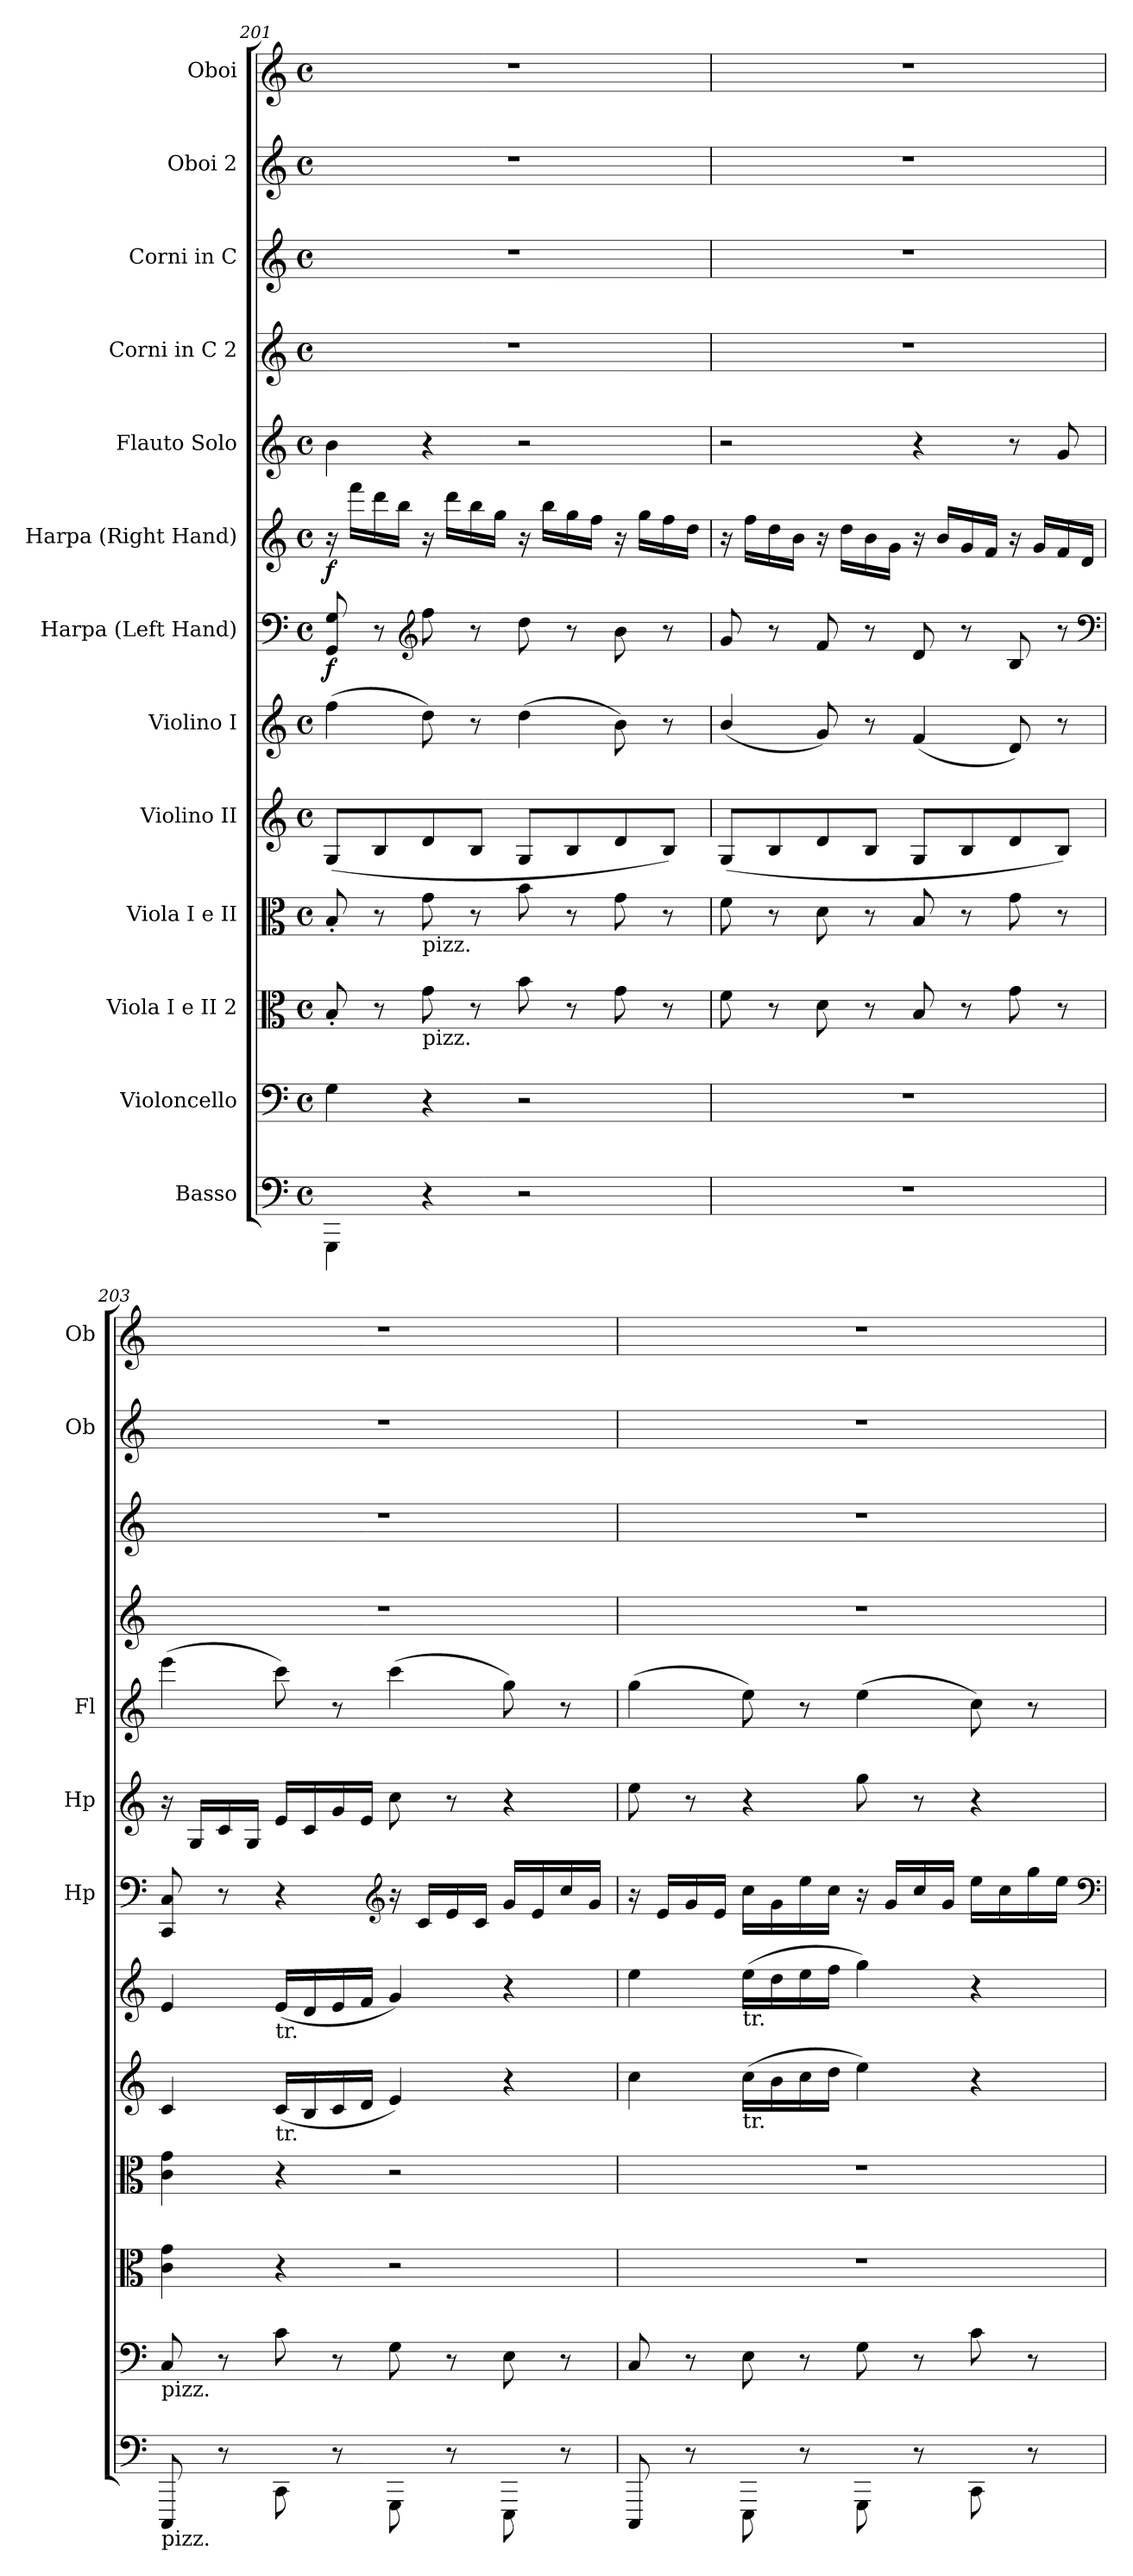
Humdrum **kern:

**kern	**kern	**kern	**kern	**kern	**kern	**kern	**dynam	**kern	**dynam	**kern	**kern	**kern	**kern	**kern
*part13	*part12	*part11	*part10	*part9	*part8	*part7	*part7	*part6	*part6	*part5	*part4	*part3	*part2	*part1
*staff13	*staff12	*staff11	*staff10	*staff9	*staff8	*staff7	*staff7	*staff6	*staff6	*staff5	*staff4	*staff3	*staff2	*staff1
*I"Basso	*I"Violoncello	*I"Viola I e II 2	*I"Viola I e II	*I"Violino II	*I"Violino I	*I"Harpa (Left Hand)	*	*I"Harpa (Right Hand)	*	*I"Flauto Solo	*I"Corni in C 2	*I"Corni in C	*I"Oboi 2	*I"Oboi
*	*	*	*	*	*	*I'Hp	*	*I'Hp	*	*I'Fl	*	*	*I'Ob	*I'Ob
*clefF4	*clefF4	*clefC3	*clefC3	*clefG2	*clefG2	*clefF4	*	*clefG2	*	*clefG2	*clefG2	*clefG2	*clefG2	*clefG2
*ITrd0c12	*	*	*	*	*	*	*	*	*	*	*ITrd0c12	*ITrd0c12	*	*
*k[]	*k[]	*k[]	*k[]	*k[]	*k[]	*k[]	*	*k[]	*	*k[]	*k[]	*k[]	*k[]	*k[]
*C:	*C:	*C:	*C:	*C:	*C:	*C:	*	*C:	*	*C:	*C:	*C:	*C:	*C:
*M4/4	*M4/4	*M4/4	*M4/4	*M4/4	*M4/4	*M4/4	*	*M4/4	*	*M4/4	*M4/4	*M4/4	*M4/4	*M4/4
*met(c)	*met(c)	*met(c)	*met(c)	*met(c)	*met(c)	*met(c)	*	*met(c)	*	*met(c)	*met(c)	*met(c)	*met(c)	*met(c)
=201	=201	=201	=201	=201	=201	=201	=201	=201	=201	=201	=201	=201	=201	=201
!	!	!	!	!	!	!	!LO:DY:b	!	!LO:DY:b	!	!	!	!	!
4GGG\	4G\	8B'/	8B'/	(8G/L	(4ff\	8GG/ 8G/	f	16r	f	4b\	1r	1r	1r	1r
.	.	.	.	.	.	.	.	16fff\LL	.	.	.	.	.	.
.	.	8r	8r	8B/	.	8r	.	16ddd\	.	.	.	.	.	.
.	.	.	.	.	.	.	.	16bb\JJ	.	.	.	.	.	.
*	*	*	*	*	*	*clefG2	*	*	*	*	*	*	*	*
!	!	!	!LO:TX:b:t=pizz.	!	!	!	!	!	!	!	!	!	!	!
!	!	!LO:TX:b:t=pizz.	!	!	!	!	!	!	!	!	!	!	!	!
4r	4r	8g\	8g\	8d/	8dd\)	8ff\	.	16r	.	4r	.	.	.	.
.	.	.	.	.	.	.	.	16ddd\LL	.	.	.	.	.	.
.	.	8r	8r	8B/J	8r	8r	.	16bb\	.	.	.	.	.	.
.	.	.	.	.	.	.	.	16gg\JJ	.	.	.	.	.	.
2r	2r	8b\	8b\	8G/L	(4dd\	8dd\	.	16r	.	2r	.	.	.	.
.	.	.	.	.	.	.	.	16bb\LL	.	.	.	.	.	.
.	.	8r	8r	8B/	.	8r	.	16gg\	.	.	.	.	.	.
.	.	.	.	.	.	.	.	16ff\JJ	.	.	.	.	.	.
.	.	8g\	8g\	8d/	8b\)	8b\	.	16r	.	.	.	.	.	.
.	.	.	.	.	.	.	.	16gg\LL	.	.	.	.	.	.
.	.	8r	8r	8B/J)	8r	8r	.	16ff\	.	.	.	.	.	.
.	.	.	.	.	.	.	.	16dd\JJ	.	.	.	.	.	.
!!LO:PB:g=z
=202	=202	=202	=202	=202	=202	=202	=202	=202	=202	=202	=202	=202	=202	=202
1r	1r	8f\	8f\	(8G/L	(4b/	8g/	.	16r	.	2r	1r	1r	1r	1r
.	.	.	.	.	.	.	.	16ff\LL	.	.	.	.	.	.
.	.	8r	8r	8B/	.	8r	.	16dd\	.	.	.	.	.	.
.	.	.	.	.	.	.	.	16b\JJ	.	.	.	.	.	.
.	.	8d\	8d\	8d/	8g/)	8f/	.	16r	.	.	.	.	.	.
.	.	.	.	.	.	.	.	16dd\LL	.	.	.	.	.	.
.	.	8r	8r	8B/J	8r	8r	.	16b\	.	.	.	.	.	.
.	.	.	.	.	.	.	.	16g\JJ	.	.	.	.	.	.
.	.	8B/	8B/	8G/L	(4f/	8d/	.	16r	.	4r	.	.	.	.
.	.	.	.	.	.	.	.	16b/LL	.	.	.	.	.	.
.	.	8r	8r	8B/	.	8r	.	16g/	.	.	.	.	.	.
.	.	.	.	.	.	.	.	16f/JJ	.	.	.	.	.	.
.	.	8g\	8g\	8d/	8d/)	8B/	.	16r	.	8r	.	.	.	.
.	.	.	.	.	.	.	.	16g/LL	.	.	.	.	.	.
.	.	8r	8r	8B/J)	8r	8r	.	16f/	.	8g/	.	.	.	.
.	.	.	.	.	.	.	.	16d/JJ	.	.	.	.	.	.
*	*	*	*	*	*	*clefF4	*	*	*	*	*	*	*	*
=203	=203	=203	=203	=203	=203	=203	=203	=203	=203	=203	=203	=203	=203	=203
!	!LO:TX:b:t=pizz.	!	!	!	!	!	!	!	!	!	!	!	!	!
!LO:TX:b:t=pizz.	!	!	!	!	!	!	!	!	!	!	!	!	!	!
8CCC/	8C/	4c\ 4g\	4c\ 4g\	4c/	4e/	8CC/ 8C/	.	16r	.	(4eee\	1r	1r	1r	1r
.	.	.	.	.	.	.	.	16G/LL	.	.	.	.	.	.
8r	8r	.	.	.	.	8r	.	16c/	.	.	.	.	.	.
.	.	.	.	.	.	.	.	16G/JJ	.	.	.	.	.	.
!	!	!	!	!	!LO:TX:b:t=tr.	!	!	!	!	!	!	!	!	!
!	!	!	!	!LO:TX:b:t=tr.	!	!	!	!	!	!	!	!	!	!
8CC\	8c\	4r	4r	(16c/LL	(16e/LL	4r	.	16e/LL	.	8ccc\)	.	.	.	.
.	.	.	.	16B/	16d/	.	.	16c/	.	.	.	.	.	.
8r	8r	.	.	16c/	16e/	.	.	16g/	.	8r	.	.	.	.
.	.	.	.	16d/JJ	16f/JJ	.	.	16e/JJ	.	.	.	.	.	.
*	*	*	*	*	*	*clefG2	*	*	*	*	*	*	*	*
8GGG\	8G\	2r	2r	4e/)	4g/)	16r	.	8cc\	.	(4ccc\	.	.	.	.
.	.	.	.	.	.	16c/LL	.	.	.	.	.	.	.	.
8r	8r	.	.	.	.	16e/	.	8r	.	.	.	.	.	.
.	.	.	.	.	.	16c/JJ	.	.	.	.	.	.	.	.
8EEE\	8E\	.	.	4r	4r	16g/LL	.	4r	.	8gg\)	.	.	.	.
.	.	.	.	.	.	16e/	.	.	.	.	.	.	.	.
8r	8r	.	.	.	.	16cc/	.	.	.	8r	.	.	.	.
.	.	.	.	.	.	16g/JJ	.	.	.	.	.	.	.	.
!!LO:PB:g=z
=204	=204	=204	=204	=204	=204	=204	=204	=204	=204	=204	=204	=204	=204	=204
8CCC/	8C/	1r	1r	4cc\	4ee\	16r	.	8ee\	.	(4gg\	1r	1r	1r	1r
.	.	.	.	.	.	16e/LL	.	.	.	.	.	.	.	.
8r	8r	.	.	.	.	16g/	.	8r	.	.	.	.	.	.
.	.	.	.	.	.	16e/JJ	.	.	.	.	.	.	.	.
!	!	!	!	!	!LO:TX:b:t=tr.	!	!	!	!	!	!	!	!	!
!	!	!	!	!LO:TX:b:t=tr.	!	!	!	!	!	!	!	!	!	!
8EEE\	8E\	.	.	(16cc\LL	(16ee\LL	16cc\LL	.	4r	.	8ee\)	.	.	.	.
.	.	.	.	16b\	16dd\	16g\	.	.	.	.	.	.	.	.
8r	8r	.	.	16cc\	16ee\	16ee\	.	.	.	8r	.	.	.	.
.	.	.	.	16dd\JJ	16ff\JJ	16cc\JJ	.	.	.	.	.	.	.	.
8GGG\	8G\	.	.	4ee\)	4gg\)	16r	.	8gg\	.	(4ee\	.	.	.	.
.	.	.	.	.	.	16g/LL	.	.	.	.	.	.	.	.
8r	8r	.	.	.	.	16cc/	.	8r	.	.	.	.	.	.
.	.	.	.	.	.	16g/JJ	.	.	.	.	.	.	.	.
8CC\	8c\	.	.	4r	4r	16ee\LL	.	4r	.	8cc\)	.	.	.	.
.	.	.	.	.	.	16cc\	.	.	.	.	.	.	.	.
8r	8r	.	.	.	.	16gg\	.	.	.	8r	.	.	.	.
.	.	.	.	.	.	16ee\JJ	.	.	.	.	.	.	.	.
*	*	*	*	*	*	*clefF4	*	*	*	*	*	*	*	*
=	=	=	=	=	=	=	=	=	=	=	=	=	=	=
*-	*-	*-	*-	*-	*-	*-	*-	*-	*-	*-	*-	*-	*-	*-
